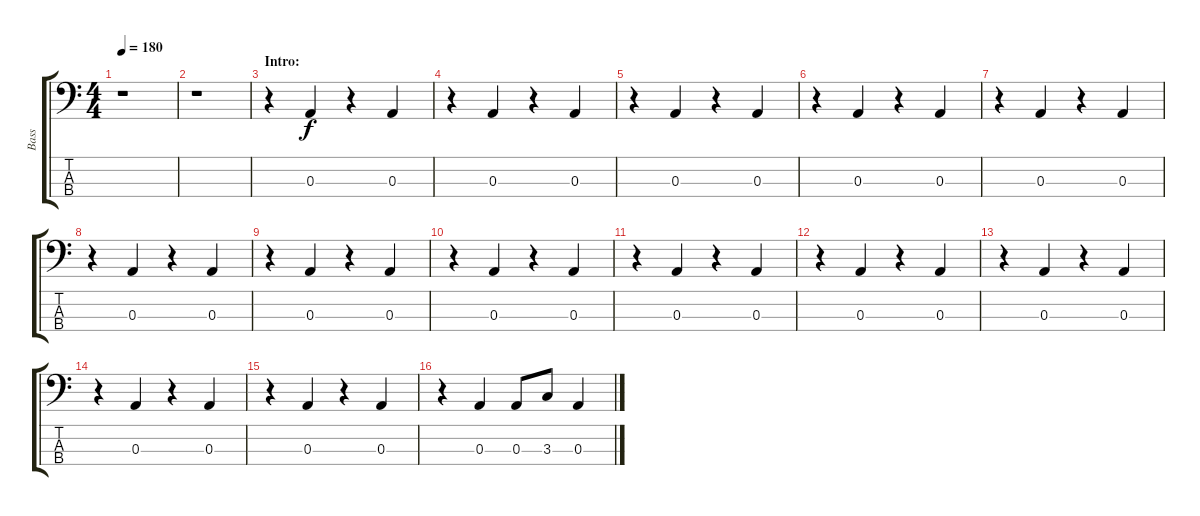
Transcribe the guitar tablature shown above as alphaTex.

\track ("Bass" "Bass") {instrument electricbasspick}
\staff {score tabs}
\tuning (G2 D2 A1 E1) {hide}
\ts (4 4)
\tempo 180
\clef f4
\ks c
r.1{dy f instrument electricbasspick} |
r.1 |
\section ("" "Intro:")
r.4 0.3.4 r.4 0.3.4 |
r.4 0.3.4 r.4 0.3.4 |
r.4 0.3.4 r.4 0.3.4 |
r.4 0.3.4 r.4 0.3.4 |
r.4 0.3.4 r.4 0.3.4 |
r.4 0.3.4 r.4 0.3.4 |
r.4 0.3.4 r.4 0.3.4 |
r.4 0.3.4 r.4 0.3.4 |
r.4 0.3.4 r.4 0.3.4 |
r.4 0.3.4 r.4 0.3.4 |
r.4 0.3.4 r.4 0.3.4 |
r.4 0.3.4 r.4 0.3.4 |
r.4 0.3.4 r.4 0.3.4 |
r.4 0.3.4 0.3.8 3.3.8 0.3.4
